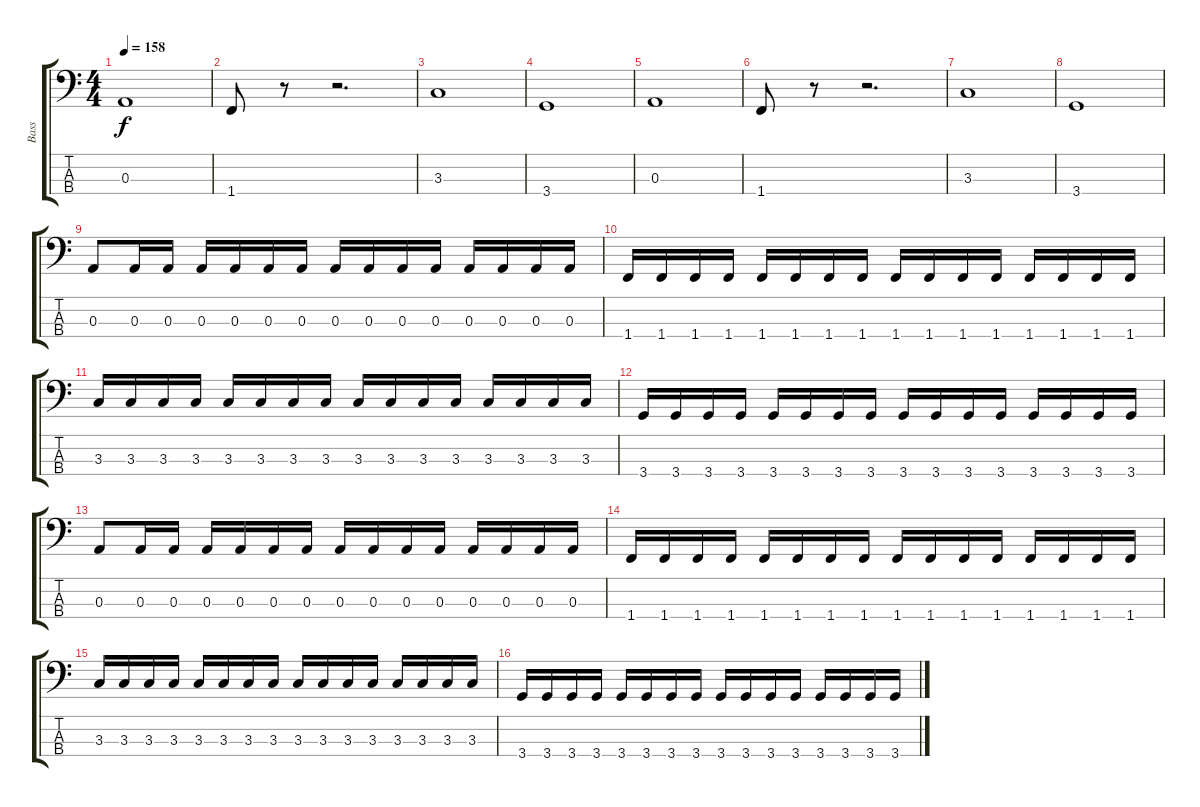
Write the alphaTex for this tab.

\track ("Bass" "Bass") {instrument electricbasspick}
\staff {score tabs}
\tuning (G2 D2 A1 E1) {hide}
\ts (4 4)
\tempo 158
\clef f4
\ks c
0.3.1{dy f instrument electricbasspick} |
1.4.8 r.8 r.2{d} |
3.3.1 |
3.4.1 |
0.3.1 |
1.4.8 r.8 r.2{d} |
3.3.1 |
3.4.1 |
0.3.8 0.3.16 0.3.16 0.3.16 0.3.16 0.3.16 0.3.16 0.3.16 0.3.16 0.3.16 0.3.16 0.3.16 0.3.16 0.3.16 0.3.16 |
1.4.16 1.4.16 1.4.16 1.4.16 1.4.16 1.4.16 1.4.16 1.4.16 1.4.16 1.4.16 1.4.16 1.4.16 1.4.16 1.4.16 1.4.16 1.4.16 |
3.3.16 3.3.16 3.3.16 3.3.16 3.3.16 3.3.16 3.3.16 3.3.16 3.3.16 3.3.16 3.3.16 3.3.16 3.3.16 3.3.16 3.3.16 3.3.16 |
3.4.16 3.4.16 3.4.16 3.4.16 3.4.16 3.4.16 3.4.16 3.4.16 3.4.16 3.4.16 3.4.16 3.4.16 3.4.16 3.4.16 3.4.16 3.4.16 |
0.3.8 0.3.16 0.3.16 0.3.16 0.3.16 0.3.16 0.3.16 0.3.16 0.3.16 0.3.16 0.3.16 0.3.16 0.3.16 0.3.16 0.3.16 |
1.4.16 1.4.16 1.4.16 1.4.16 1.4.16 1.4.16 1.4.16 1.4.16 1.4.16 1.4.16 1.4.16 1.4.16 1.4.16 1.4.16 1.4.16 1.4.16 |
3.3.16 3.3.16 3.3.16 3.3.16 3.3.16 3.3.16 3.3.16 3.3.16 3.3.16 3.3.16 3.3.16 3.3.16 3.3.16 3.3.16 3.3.16 3.3.16 |
3.4.16 3.4.16 3.4.16 3.4.16 3.4.16 3.4.16 3.4.16 3.4.16 3.4.16 3.4.16 3.4.16 3.4.16 3.4.16 3.4.16 3.4.16 3.4.16
